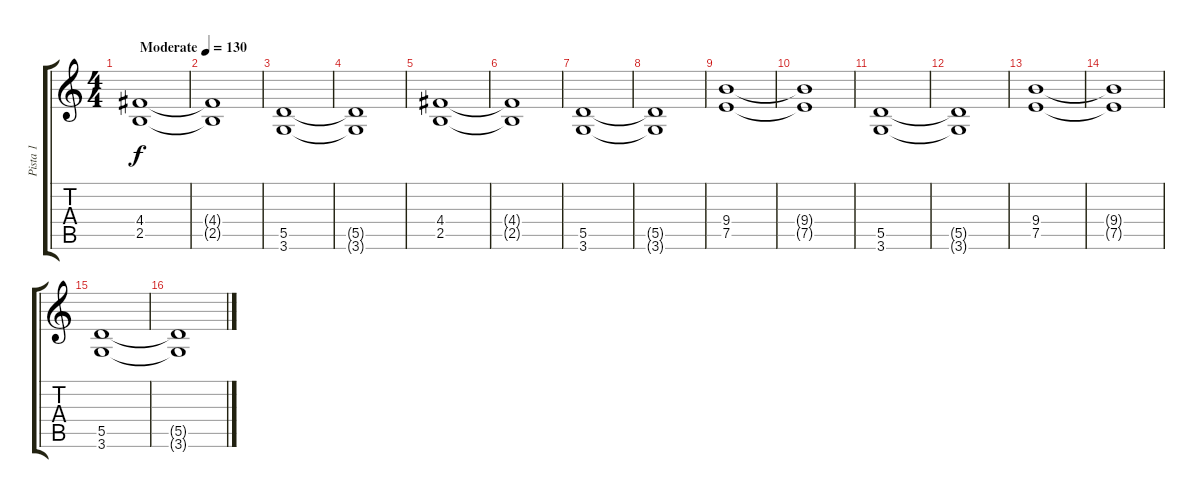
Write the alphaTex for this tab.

\track ("Pista 1" "Pista 1") {instrument distortionguitar}
\staff {score tabs}
\tuning (E4 B3 G3 D3 A2 E2) {hide}
\ts (4 4)
\tempo (130 "Moderate")
\clef g2
\ks c
(4.4 2.5).1{dy f instrument distortionguitar} |
(4.4{t} 2.5{t}).1 |
(5.5 3.6).1 |
(5.5{t} 3.6{t}).1 |
(4.4 2.5).1 |
(4.4{t} 2.5{t}).1 |
(5.5 3.6).1 |
(5.5{t} 3.6{t}).1 |
(9.4 7.5).1 |
(9.4{t} 7.5{t}).1 |
(5.5 3.6).1 |
(5.5{t} 3.6{t}).1 |
(9.4 7.5).1 |
(9.4{t} 7.5{t}).1 |
(5.5 3.6).1 |
(5.5{t} 3.6{t}).1
